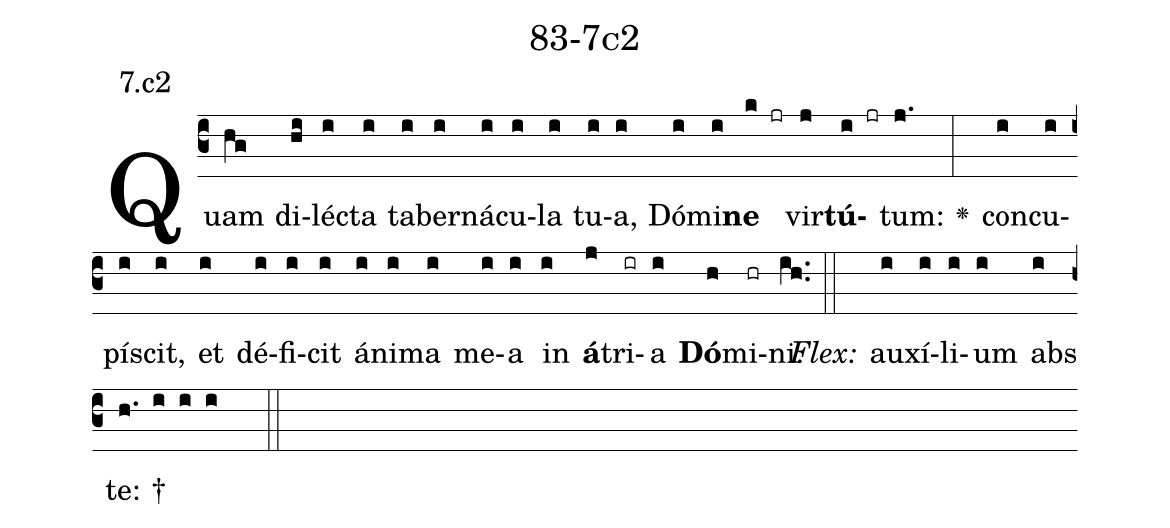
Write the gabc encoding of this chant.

name: 83-7c2;
annotation: 7.c2;
%%
(c3)Quam(hg) di(hi)léc(i)ta(i) ta(i)ber(i)ná(i)cu(i)la(i) tu(i)a,(i) Dó(i)mi(i)<b>ne</b>(k jr) vir(j)<b>tú</b>(i jr)tum:(j.) <v>\greheightstar</v>(:) con(i)cu(i)pí(i)scit,(i) et(i) dé(i)fi(i)cit(i) á(i)ni(i)ma(i) me(i)a(i) in(i) <b>á</b>(j)tri(ir)a(i) <b>Dó</b>(h)mi(hr)ni.(ih..) (::)
<i>Flex:</i>()  au(i)xí(i)li(i)um(i) abs(i) te: †(h. i i i  ::)

%E(i) u(i) o(j) u(i) a(h) e.(ih..) (::)
